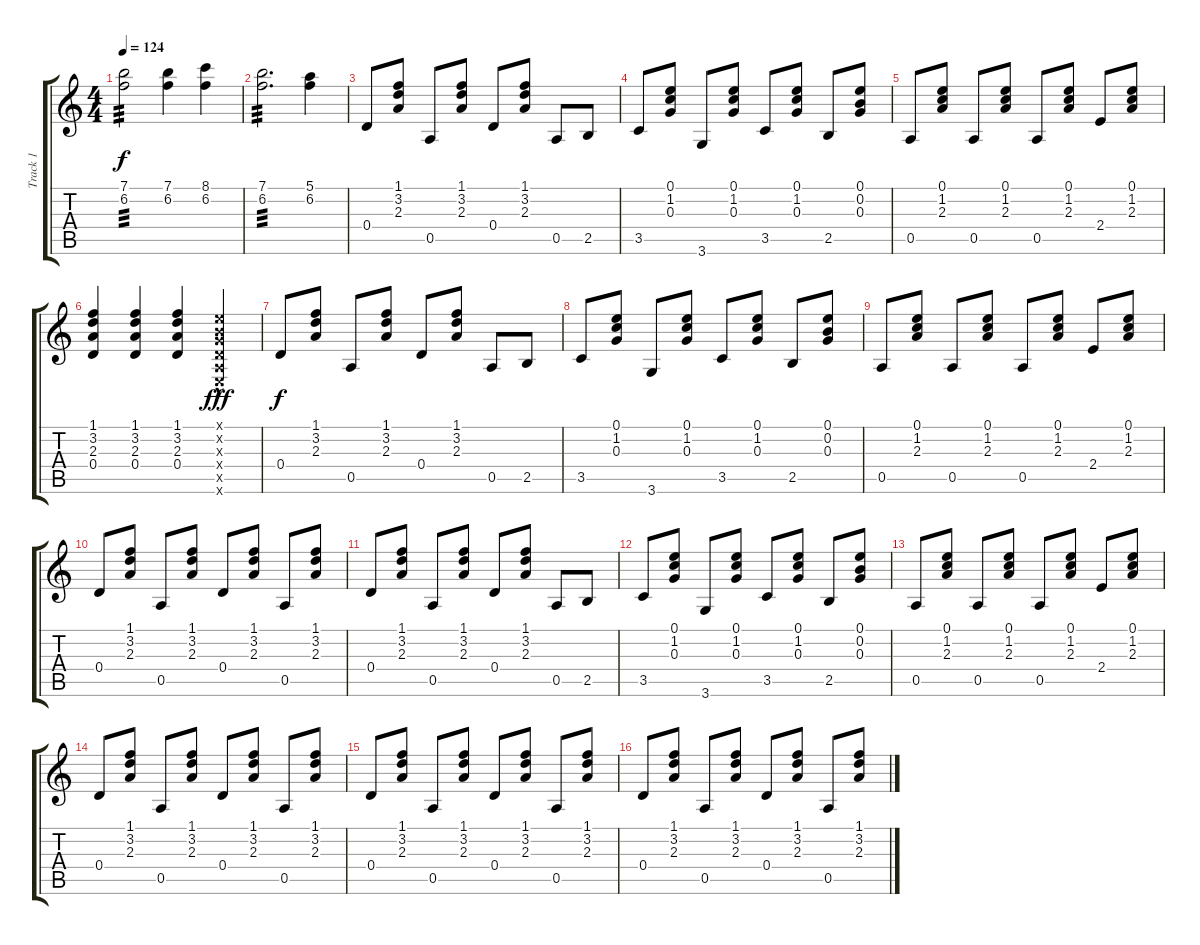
\track ("Track 1" "Track 1") {instrument acousticguitarnylon}
\staff {score tabs}
\tuning (E4 B3 G3 D3 A2 E2) {hide}
\ts (4 4)
\tempo 124
\clef g2
\ks c
(7.1 6.2).2{tp 3 dy f} (7.1 6.2).4 (8.1 6.2).4 |
(7.1 6.2).2{d tp 3} (5.1 6.2).4 |
0.4.8 (1.1 3.2 2.3).8 0.5.8 (1.1 3.2 2.3).8 0.4.8 (1.1 3.2 2.3).8 0.5.8 2.5.8 |
3.5.8 (0.1 1.2 0.3).8 3.6.8 (0.1 1.2 0.3).8 3.5.8 (0.1 1.2 0.3).8 2.5.8 (0.1 0.2 0.3).8 |
0.5.8 (0.1 1.2 2.3).8 0.5.8 (0.1 1.2 2.3).8 0.5.8 (0.1 1.2 2.3).8 2.4.8 (0.1 1.2 2.3).8 |
(1.1 3.2 2.3 0.4).4 (1.1 3.2 2.3 0.4).4 (1.1 3.2 2.3 0.4).4 (0.1{hac x} 0.2{hac x} 0.3{hac x} 0.4{hac x} 0.5{hac x} 0.6{hac x}).4{dy fff} |
0.4.8{dy f} (1.1 3.2 2.3).8 0.5.8 (1.1 3.2 2.3).8 0.4.8 (1.1 3.2 2.3).8 0.5.8 2.5.8 |
3.5.8 (0.1 1.2 0.3).8 3.6.8 (0.1 1.2 0.3).8 3.5.8 (0.1 1.2 0.3).8 2.5.8 (0.1 0.2 0.3).8 |
0.5.8 (0.1 1.2 2.3).8 0.5.8 (0.1 1.2 2.3).8 0.5.8 (0.1 1.2 2.3).8 2.4.8 (0.1 1.2 2.3).8 |
0.4.8 (1.1 3.2 2.3).8 0.5.8 (1.1 3.2 2.3).8 0.4.8 (1.1 3.2 2.3).8 0.5.8 (1.1 3.2 2.3).8 |
0.4.8 (1.1 3.2 2.3).8 0.5.8 (1.1 3.2 2.3).8 0.4.8 (1.1 3.2 2.3).8 0.5.8 2.5.8 |
3.5.8 (0.1 1.2 0.3).8 3.6.8 (0.1 1.2 0.3).8 3.5.8 (0.1 1.2 0.3).8 2.5.8 (0.1 0.2 0.3).8 |
0.5.8 (0.1 1.2 2.3).8 0.5.8 (0.1 1.2 2.3).8 0.5.8 (0.1 1.2 2.3).8 2.4.8 (0.1 1.2 2.3).8 |
0.4.8 (1.1 3.2 2.3).8 0.5.8 (1.1 3.2 2.3).8 0.4.8 (1.1 3.2 2.3).8 0.5.8 (1.1 3.2 2.3).8 |
0.4.8 (1.1 3.2 2.3).8 0.5.8 (1.1 3.2 2.3).8 0.4.8 (1.1 3.2 2.3).8 0.5.8 (1.1 3.2 2.3).8 |
0.4.8 (1.1 3.2 2.3).8 0.5.8 (1.1 3.2 2.3).8 0.4.8 (1.1 3.2 2.3).8 0.5.8 (1.1 3.2 2.3).8
